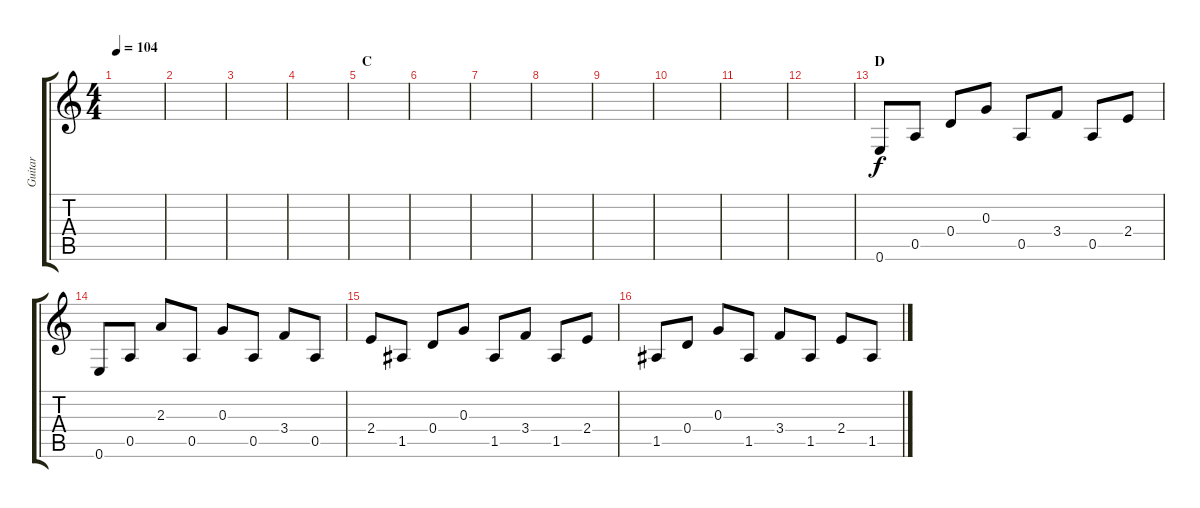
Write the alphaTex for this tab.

\track ("Guitar" "Guitar") {instrument acousticguitarnylon}
\staff {score tabs}
\tuning (E4 B3 G3 D3 A2 E2) {hide}
\ts (4 4)
\tempo 104
\clef g2
\ks c
|
|
|
|
\section ("" "C")
|
|
|
|
|
|
|
|
\section ("" "D")
0.6.8 0.5.8 0.4.8 0.3.8 0.5.8 3.4.8 0.5.8 2.4.8 |
0.6.8 0.5.8 2.3.8 0.5.8 0.3.8 0.5.8 3.4.8 0.5.8 |
2.4.8 1.5.8 0.4.8 0.3.8 1.5.8 3.4.8 1.5.8 2.4.8 |
1.5.8 0.4.8 0.3.8 1.5.8 3.4.8 1.5.8 2.4.8 1.5.8
